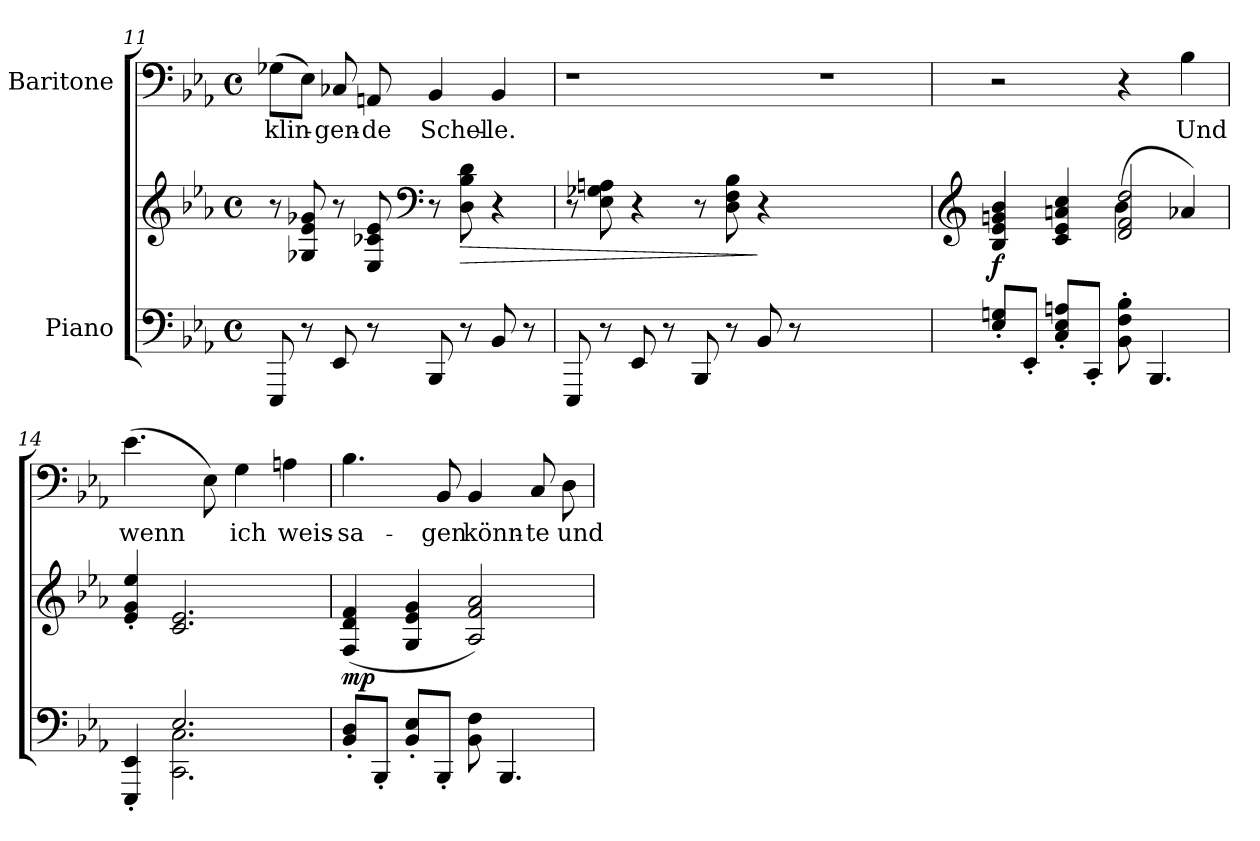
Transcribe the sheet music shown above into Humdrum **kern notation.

**kern	**kern	**dynam	**kern	**text
*part2	*part2	*part2	*part1	*part1
*staff3	*staff2	*staff2/3	*staff1	*staff1
*I"Piano	*	*	*I"Baritone	*
*clefF4	*clefG2	*	*clefF4	*
*k[b-e-a-]	*k[b-e-a-]	*	*k[b-e-a-]	*
*E-:	*E-:	*	*E-:	*
*M4/4	*M4/4	*	*M4/4	*
*met(c)	*met(c)	*	*met(c)	*
=11	=11	=11	=11	=11
!	!	!	!	!LO:LY:b:color=#000000
8EEE-i/	8r	.	(8G-Xi\L	klin-
8r	8G-Xi/ 8e-i 8g-Xi	.	8E-i\J)	.
!	!	!	!	!LO:LY:b:color=#000000
8EE-i/	8r	.	8C-Xi/	-gen-
!	!	!	!	!LO:LY:b:color=#000000
8r	8E-i/ 8c-Xi 8e-i	.	8AAni/	-de
*	*clefF4	*	*	*
!	!	!	!	!LO:LY:b:color=#000000
8BBB-i/	8r	.	4BB-i/	Schel-
!	!	!LO:HP:b	!	!
8r	8Di\ 8B-i 8di	>	.	.
!	!	!	!	!LO:LY:b:color=#000000
8BB-i/	4r	.	4BB-i/	-le.
8r	.	.	.	.
=12	=12	=12	=12	=12
8EEE-i/	8r	.	1r	.
8r	8E-i\ 8G-Xi 8Ani	.	.	.
8EE-i/	4r	.	.	.
8r	.	.	.	.
8BBB-i/	8r	.	.	.
8r	8Di\ 8Fi 8B-i	.	.	.
8BB-i/	4r	]	.	.
8r	.	.	.	.
1ryy	1ryy	.	1r	.
=13	=13	=13	=13	=13
*	*clefG2	*	*	*
*	*^	*	*	*
8E-i/' 8Gni'L	4B-i/ 4e-i 4gni 4b-i	2ryy	f	2r	.
8EE-'i/J	.	.	.	.	.
8Ci/' 8E-i' 8Ani'L	4ci/ 4e-i 4ani 4cci	.	.	.	.
8CC'i/J	.	.	.	.	.
8BB-i\' 8Fi' 8B-i'	2di/ 2fi 2ddi	(4b-i\	.	4r	.
4.BBB-i/	.	.	.	.	.
!	!	!	!	!	!LO:LY:b:color=#000000
.	.	4a-Xi/)	.	4B-i\	Und
*	*v	*v	*	*	*
=14	=14	=14	=14	=14
*^	*	*	*	*
*	*	*^	*	*	*
!	!	!	!	!	!	!LO:LY:b:color=#000000
*	*	*v	*v	*	*	*
4EEE-i/' 4EE-i'	4ryy	4e-i/' 4gi' 4ee-i'	.	(4.e-i\	wenn
2.E-i/	2.CCi\ 2.Ci	2.ci/ 2.e-i	.	.	.
.	.	.	.	8E-i\)	.
!	!	!	!	!	!LO:LY:b:color=#000000
.	.	.	.	4Gi\	ich
!	!	!	!	!	!LO:LY:b:color=#000000
.	.	.	.	4Ani\	weis-
*v	*v	*	*	*	*
!!LO:LB:g=z
=15	=15	=15	=15	=15
!	!	!	!	!LO:LY:b:color=#000000
8BB-i/' 8Di'L	(4Fi/ 4di 4fi	mp	4.B-i\	-sa-
8BBB-'i/J	.	.	.	.
8BB-i/' 8E-i'L	4Gi/ 4e-i 4gi	.	.	.
!	!	!	!	!LO:LY:b:color=#000000
8BBB-'i/J	.	.	8BB-i/	-gen
!	!	!	!	!LO:LY:b:color=#000000
8BB-i\ 8Fi	2A-i/ 2fi 2a-i)	.	4BB-i/	könn-
4.BBB-i/	.	.	.	.
!	!	!	!	!LO:LY:b:color=#000000
.	.	.	8Ci/	-te
!	!	!	!	!LO:LY:b:color=#000000
.	.	.	8Di\	und
=	=	=	=	=
*-	*-	*-	*-	*-
